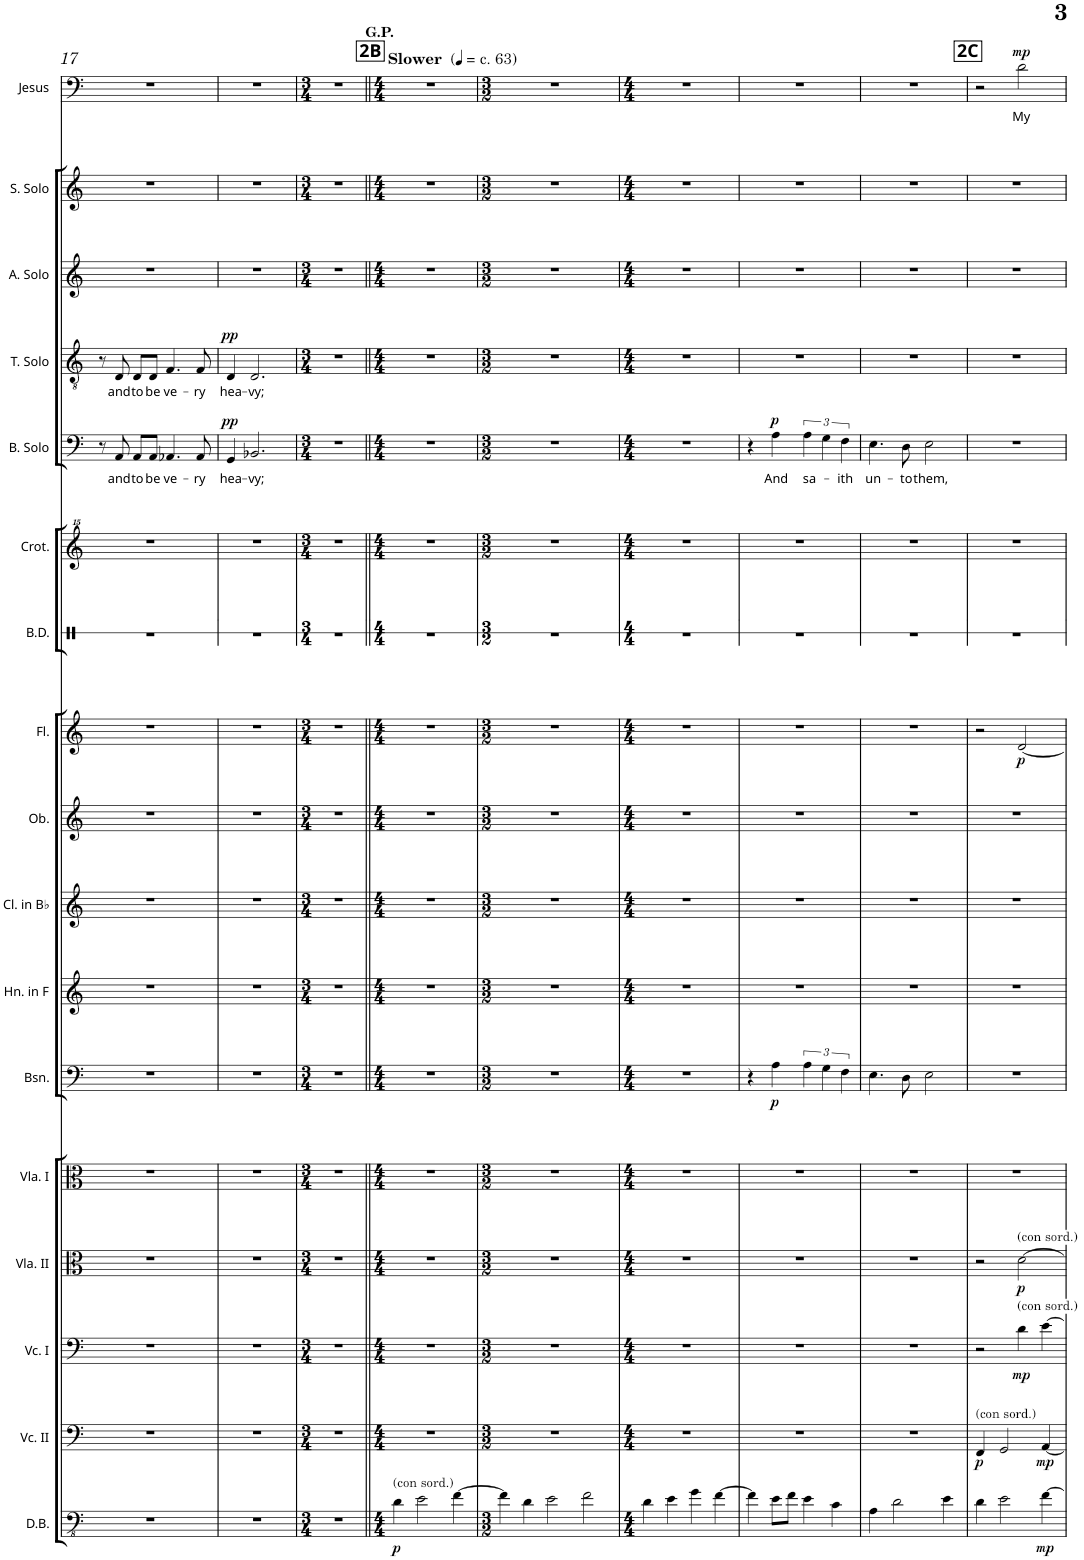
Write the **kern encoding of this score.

**kern	**dynam	**kern	**dynam	**kern	**dynam	**kern	**dynam	**kern	**kern	**dynam	**kern	**kern	**kern	**kern	**dynam	**kern	**kern	**kern	**text	**dynam	**kern	**text	**dynam	**kern	**kern	**kern	**text	**dynam
*part17	*part17	*part16	*part16	*part15	*part15	*part14	*part14	*part13	*part12	*part12	*part11	*part10	*part9	*part8	*part8	*part7	*part6	*part5	*part5	*part5	*part4	*part4	*part4	*part3	*part2	*part1	*part1	*part1
*staff17	*staff17	*staff16	*staff16	*staff15	*staff15	*staff14	*staff14	*staff13	*staff12	*staff12	*staff11	*staff10	*staff9	*staff8	*staff8	*staff7	*staff6	*staff5	*staff5	*staff5	*staff4	*staff4	*staff4	*staff3	*staff2	*staff1	*staff1	*staff1
*I"Double Bass	*	*I"Violoncello II	*	*I"Violoncello I	*	*I"Viola II	*	*I"Viola I	*I"Bassoon	*	*I"Horn in F	*I"Clarinet in Bb	*I"Oboe	*I"Flute	*	*I"Bass Drum	*I"Crotales	*I"Bass Solo	*	*	*I"Tenor Solo	*	*	*I"Alto Solo	*I"Soprano Solo	*I"Jesus (Baritone Solo)	*	*
*I'D.B.	*	*I'Vc. II	*	*I'Vc. I	*	*I'Vla. II	*	*I'Vla. I	*I'Bsn.	*	*I'Hn. in F	*I'Cl. in Bb	*I'Ob.	*I'Fl.	*	*I'B.D.	*I'Crot.	*I'B. Solo	*	*	*I'T. Solo	*	*	*I'A. Solo	*I'S. Solo	*I'Jesus	*	*
!!LO:PB:g=z
*clefFv4	*	*clefF4	*	*clefF4	*	*clefC3	*	*clefC3	*clefF4	*	*clefG2	*clefG2	*clefG2	*clefG2	*	*clefX	*clefG^^2	*clefF4	*	*	*clefGv2	*	*	*clefG2	*clefG2	*clefF4	*	*
*Trd7c12	*	*	*	*	*	*	*	*	*	*	*Trd4c7	*Trd1c2	*	*	*	*	*	*	*	*	*	*	*	*	*	*	*	*
*k[]	*	*k[]	*	*k[]	*	*k[]	*	*k[]	*k[]	*	*k[]	*k[]	*k[]	*k[]	*	*k[]	*k[]	*k[]	*	*	*k[]	*	*	*k[]	*k[]	*k[]	*	*
*M4/4	*	*M4/4	*	*M4/4	*	*M4/4	*	*M4/4	*M4/4	*	*M4/4	*M4/4	*M4/4	*M4/4	*	*M4/4	*M4/4	*M4/4	*	*	*M4/4	*	*	*M4/4	*M4/4	*M4/4	*	*
=17	=17	=17	=17	=17	=17	=17	=17	=17	=17	=17	=17	=17	=17	=17	=17	=17	=17	=17	=17	=17	=17	=17	=17	=17	=17	=17	=17	=17
1r	.	1r	.	1r	.	1r	.	1r	1r	.	1r	1r	1r	1r	.	1r	1r	8r	.	.	8r	.	.	1r	1r	1r	.	.
!	!	!	!	!	!	!	!	!	!	!	!	!	!	!	!	!	!	!	!LO:LY:b	!	!	!LO:LY:b	!	!	!	!	!	!
.	.	.	.	.	.	.	.	.	.	.	.	.	.	.	.	.	.	8AA/	and	.	8D/	and	.	.	.	.	.	.
!	!	!	!	!	!	!	!	!	!	!	!	!	!	!	!	!	!	!	!LO:LY:b	!	!	!LO:LY:b	!	!	!	!	!	!
.	.	.	.	.	.	.	.	.	.	.	.	.	.	.	.	.	.	8AA/L	to	.	8D/L	to	.	.	.	.	.	.
!	!	!	!	!	!	!	!	!	!	!	!	!	!	!	!	!	!	!	!LO:LY:b	!	!	!LO:LY:b	!	!	!	!	!	!
.	.	.	.	.	.	.	.	.	.	.	.	.	.	.	.	.	.	8AA/J	be	.	8D/J	be	.	.	.	.	.	.
!	!	!	!	!	!	!	!	!	!	!	!	!	!	!	!	!	!	!	!LO:LY:b	!	!	!LO:LY:b	!	!	!	!	!	!
.	.	.	.	.	.	.	.	.	.	.	.	.	.	.	.	.	.	4.AA-X/	ve-	.	4.F/	ve-	.	.	.	.	.	.
!	!	!	!	!	!	!	!	!	!	!	!	!	!	!	!	!	!	!	!LO:LY:b	!	!	!LO:LY:b	!	!	!	!	!	!
.	.	.	.	.	.	.	.	.	.	.	.	.	.	.	.	.	.	8AA-/	-ry	.	8F/	-ry	.	.	.	.	.	.
=18	=18	=18	=18	=18	=18	=18	=18	=18	=18	=18	=18	=18	=18	=18	=18	=18	=18	=18	=18	=18	=18	=18	=18	=18	=18	=18	=18	=18
!	!	!	!	!	!	!	!	!	!	!	!	!	!	!	!	!	!	!	!LO:LY:b	!LO:DY:a	!	!LO:LY:b	!LO:DY:a	!	!	!	!	!
1r	.	1r	.	1r	.	1r	.	1r	1r	.	1r	1r	1r	1r	.	1r	1r	4GG/	hea-	pp	4D/	hea-	pp	1r	1r	1r	.	.
!	!	!	!	!	!	!	!	!	!	!	!	!	!	!	!	!	!	!	!LO:LY:b	!	!	!LO:LY:b	!	!	!	!	!	!
.	.	.	.	.	.	.	.	.	.	.	.	.	.	.	.	.	.	2.BB-X/	-vy;	.	2.D/	-vy;	.	.	.	.	.	.
=19	=19	=19	=19	=19	=19	=19	=19	=19	=19	=19	=19	=19	=19	=19	=19	=19	=19	=19	=19	=19	=19	=19	=19	=19	=19	=19	=19	=19
*M3/4	*	*M3/4	*	*M3/4	*	*M3/4	*	*M3/4	*M3/4	*	*M3/4	*M3/4	*M3/4	*M3/4	*	*M3/4	*M3/4	*M3/4	*	*	*M3/4	*	*	*M3/4	*M3/4	*M3/4	*	*
2.r	.	2.r	.	2.r	.	2.r	.	2.r	2.r	.	2.r	2.r	2.r	2.r	.	2.r	2.r	2.r	.	.	2.r	.	.	2.r	2.r	2.r	.	.
=20||	=20||	=20||	=20||	=20||	=20||	=20||	=20||	=20||	=20||	=20||	=20||	=20||	=20||	=20||	=20||	=20||	=20||	=20||	=20||	=20||	=20||	=20||	=20||	=20||	=20||	=20||	=20||	=20||
!!LO:REH:place=s1:a:B:cj:fs=14:t=2B
*M4/4	*	*M4/4	*	*M4/4	*	*M4/4	*	*M4/4	*M4/4	*	*M4/4	*M4/4	*M4/4	*M4/4	*	*M4/4	*M4/4	*M4/4	*	*	*M4/4	*	*	*M4/4	*M4/4	*M4/4	*	*
!	!	!	!	!	!	!	!	!	!	!	!	!	!	!	!	!	!	!	!	!	!	!	!	!	!	!LO:TX:a:B:t=Slower	!	!
!	!	!	!	!	!	!	!	!	!	!	!	!	!	!	!	!	!	!	!	!	!	!	!	!	!	!LO:TX:a:t=(	!	!
!	!	!	!	!	!	!	!	!	!	!	!	!	!	!	!	!	!	!	!	!	!	!	!	!	!	!LO:TX:a:t=c. 63)	!	!
!LO:TX:a:t=(con sord.)	!	!	!	!	!	!	!	!	!	!	!	!	!	!	!	!	!	!	!	!	!	!	!	!	!	!	!	!
!	!LO:DY:b	!	!	!	!	!	!	!	!	!	!	!	!	!	!	!	!	!	!	!	!	!	!	!	!	!	!	!
4D\	p	1r	.	1r	.	1r	.	1r	1r	.	1r	1r	1r	1r	.	1r	1r	1r	.	.	1r	.	.	1r	1r	1r	.	.
2E\	.	.	.	.	.	.	.	.	.	.	.	.	.	.	.	.	.	.	.	.	.	.	.	.	.	.	.	.
[4F\	.	.	.	.	.	.	.	.	.	.	.	.	.	.	.	.	.	.	.	.	.	.	.	.	.	.	.	.
=21	=21	=21	=21	=21	=21	=21	=21	=21	=21	=21	=21	=21	=21	=21	=21	=21	=21	=21	=21	=21	=21	=21	=21	=21	=21	=21	=21	=21
*M3/2	*	*M3/2	*	*M3/2	*	*M3/2	*	*M3/2	*M3/2	*	*M3/2	*M3/2	*M3/2	*M3/2	*	*M3/2	*M3/2	*M3/2	*	*	*M3/2	*	*	*M3/2	*M3/2	*M3/2	*	*
4F\]	.	1.r	.	1.r	.	1.r	.	1.r	1.r	.	1.r	1.r	1.r	1.r	.	1.r	1.r	1.r	.	.	1.r	.	.	1.r	1.r	1.r	.	.
4D\	.	.	.	.	.	.	.	.	.	.	.	.	.	.	.	.	.	.	.	.	.	.	.	.	.	.	.	.
2E\	.	.	.	.	.	.	.	.	.	.	.	.	.	.	.	.	.	.	.	.	.	.	.	.	.	.	.	.
2F\	.	.	.	.	.	.	.	.	.	.	.	.	.	.	.	.	.	.	.	.	.	.	.	.	.	.	.	.
=22	=22	=22	=22	=22	=22	=22	=22	=22	=22	=22	=22	=22	=22	=22	=22	=22	=22	=22	=22	=22	=22	=22	=22	=22	=22	=22	=22	=22
*M4/4	*	*M4/4	*	*M4/4	*	*M4/4	*	*M4/4	*M4/4	*	*M4/4	*M4/4	*M4/4	*M4/4	*	*M4/4	*M4/4	*M4/4	*	*	*M4/4	*	*	*M4/4	*M4/4	*M4/4	*	*
4D\	.	1r	.	1r	.	1r	.	1r	1r	.	1r	1r	1r	1r	.	1r	1r	1r	.	.	1r	.	.	1r	1r	1r	.	.
4E\	.	.	.	.	.	.	.	.	.	.	.	.	.	.	.	.	.	.	.	.	.	.	.	.	.	.	.	.
4G\	.	.	.	.	.	.	.	.	.	.	.	.	.	.	.	.	.	.	.	.	.	.	.	.	.	.	.	.
[4F\	.	.	.	.	.	.	.	.	.	.	.	.	.	.	.	.	.	.	.	.	.	.	.	.	.	.	.	.
=23	=23	=23	=23	=23	=23	=23	=23	=23	=23	=23	=23	=23	=23	=23	=23	=23	=23	=23	=23	=23	=23	=23	=23	=23	=23	=23	=23	=23
4F\]	.	1r	.	1r	.	1r	.	1r	4r	.	1r	1r	1r	1r	.	1r	1r	4r	.	.	1r	.	.	1r	1r	1r	.	.
!	!	!	!	!	!	!	!	!	!	!LO:DY:b	!	!	!	!	!	!	!	!	!LO:LY:b	!LO:DY:a	!	!	!	!	!	!	!	!
8E\L	.	.	.	.	.	.	.	.	4A\	p	.	.	.	.	.	.	.	4A\	And	p	.	.	.	.	.	.	.	.
8F\J	.	.	.	.	.	.	.	.	.	.	.	.	.	.	.	.	.	.	.	.	.	.	.	.	.	.	.	.
!	!	!	!	!	!	!	!	!	!	!	!	!	!	!	!	!	!	!	!LO:LY:b	!	!	!	!	!	!	!	!	!
4E\	.	.	.	.	.	.	.	.	6A\	.	.	.	.	.	.	.	.	6A\	sa-	.	.	.	.	.	.	.	.	.
.	.	.	.	.	.	.	.	.	6G\	.	.	.	.	.	.	.	.	6G\	.	.	.	.	.	.	.	.	.	.
4C\	.	.	.	.	.	.	.	.	.	.	.	.	.	.	.	.	.	.	.	.	.	.	.	.	.	.	.	.
!	!	!	!	!	!	!	!	!	!	!	!	!	!	!	!	!	!	!	!LO:LY:b	!	!	!	!	!	!	!	!	!
.	.	.	.	.	.	.	.	.	6F\	.	.	.	.	.	.	.	.	6F\	-ith	.	.	.	.	.	.	.	.	.
=24	=24	=24	=24	=24	=24	=24	=24	=24	=24	=24	=24	=24	=24	=24	=24	=24	=24	=24	=24	=24	=24	=24	=24	=24	=24	=24	=24	=24
!	!	!	!	!	!	!	!	!	!	!	!	!	!	!	!	!	!	!	!LO:LY:b	!	!	!	!	!	!	!	!	!
4AA\	.	1r	.	1r	.	1r	.	1r	4.E\	.	1r	1r	1r	1r	.	1r	1r	4.E\	un-	.	1r	.	.	1r	1r	1r	.	.
2D\	.	.	.	.	.	.	.	.	.	.	.	.	.	.	.	.	.	.	.	.	.	.	.	.	.	.	.	.
!	!	!	!	!	!	!	!	!	!	!	!	!	!	!	!	!	!	!	!LO:LY:b	!	!	!	!	!	!	!	!	!
.	.	.	.	.	.	.	.	.	8D\	.	.	.	.	.	.	.	.	8D\	-to	.	.	.	.	.	.	.	.	.
!	!	!	!	!	!	!	!	!	!	!	!	!	!	!	!	!	!	!	!LO:LY:b	!	!	!	!	!	!	!	!	!
.	.	.	.	.	.	.	.	.	2E\	.	.	.	.	.	.	.	.	2E\	them,	.	.	.	.	.	.	.	.	.
4E\	.	.	.	.	.	.	.	.	.	.	.	.	.	.	.	.	.	.	.	.	.	.	.	.	.	.	.	.
!!LO:REH:place=s1:a:B:cj:fs=14:t=2C
=25	=25	=25	=25	=25	=25	=25	=25	=25	=25	=25	=25	=25	=25	=25	=25	=25	=25	=25	=25	=25	=25	=25	=25	=25	=25	=25	=25	=25
!	!	!LO:TX:a:t=(con sord.)	!	!	!	!	!	!	!	!	!	!	!	!	!	!	!	!	!	!	!	!	!	!	!	!	!	!
!	!	!	!LO:DY:b	!	!	!	!	!	!	!	!	!	!	!	!	!	!	!	!	!	!	!	!	!	!	!	!	!
4D\	.	4FF/	p	2r	.	2r	.	1r	1r	.	1r	1r	1r	2r	.	1r	1r	1r	.	.	1r	.	.	1r	1r	2r	.	.
2E\	.	2GG/	.	.	.	.	.	.	.	.	.	.	.	.	.	.	.	.	.	.	.	.	.	.	.	.	.	.
!	!	!	!	!	!	!LO:TX:a:t=(con sord.)	!	!	!	!	!	!	!	!	!	!	!	!	!	!	!	!	!	!	!	!	!	!
!	!	!	!	!LO:TX:a:t=(con sord.)	!	!	!	!	!	!	!	!	!	!	!	!	!	!	!	!	!	!	!	!	!	!	!	!
!	!	!	!	!	!LO:DY:b	!	!LO:DY:b	!	!	!	!	!	!	!	!LO:DY:b	!	!	!	!	!	!	!	!	!	!	!	!LO:LY:b	!LO:DY:a
.	.	.	.	4d\	mp	[2d\	p	.	.	.	.	.	.	[2d/	p	.	.	.	.	.	.	.	.	.	.	2d\	My	mp
!	!LO:DY:b	!	!LO:DY:b	!	!	!	!	!	!	!	!	!	!	!	!	!	!	!	!	!	!	!	!	!	!	!	!	!
[4F\	mp	[4AA/	mp	[4e\	.	.	.	.	.	.	.	.	.	.	.	.	.	.	.	.	.	.	.	.	.	.	.	.
=	=	=	=	=	=	=	=	=	=	=	=	=	=	=	=	=	=	=	=	=	=	=	=	=	=	=	=	=
*-	*-	*-	*-	*-	*-	*-	*-	*-	*-	*-	*-	*-	*-	*-	*-	*-	*-	*-	*-	*-	*-	*-	*-	*-	*-	*-	*-	*-
